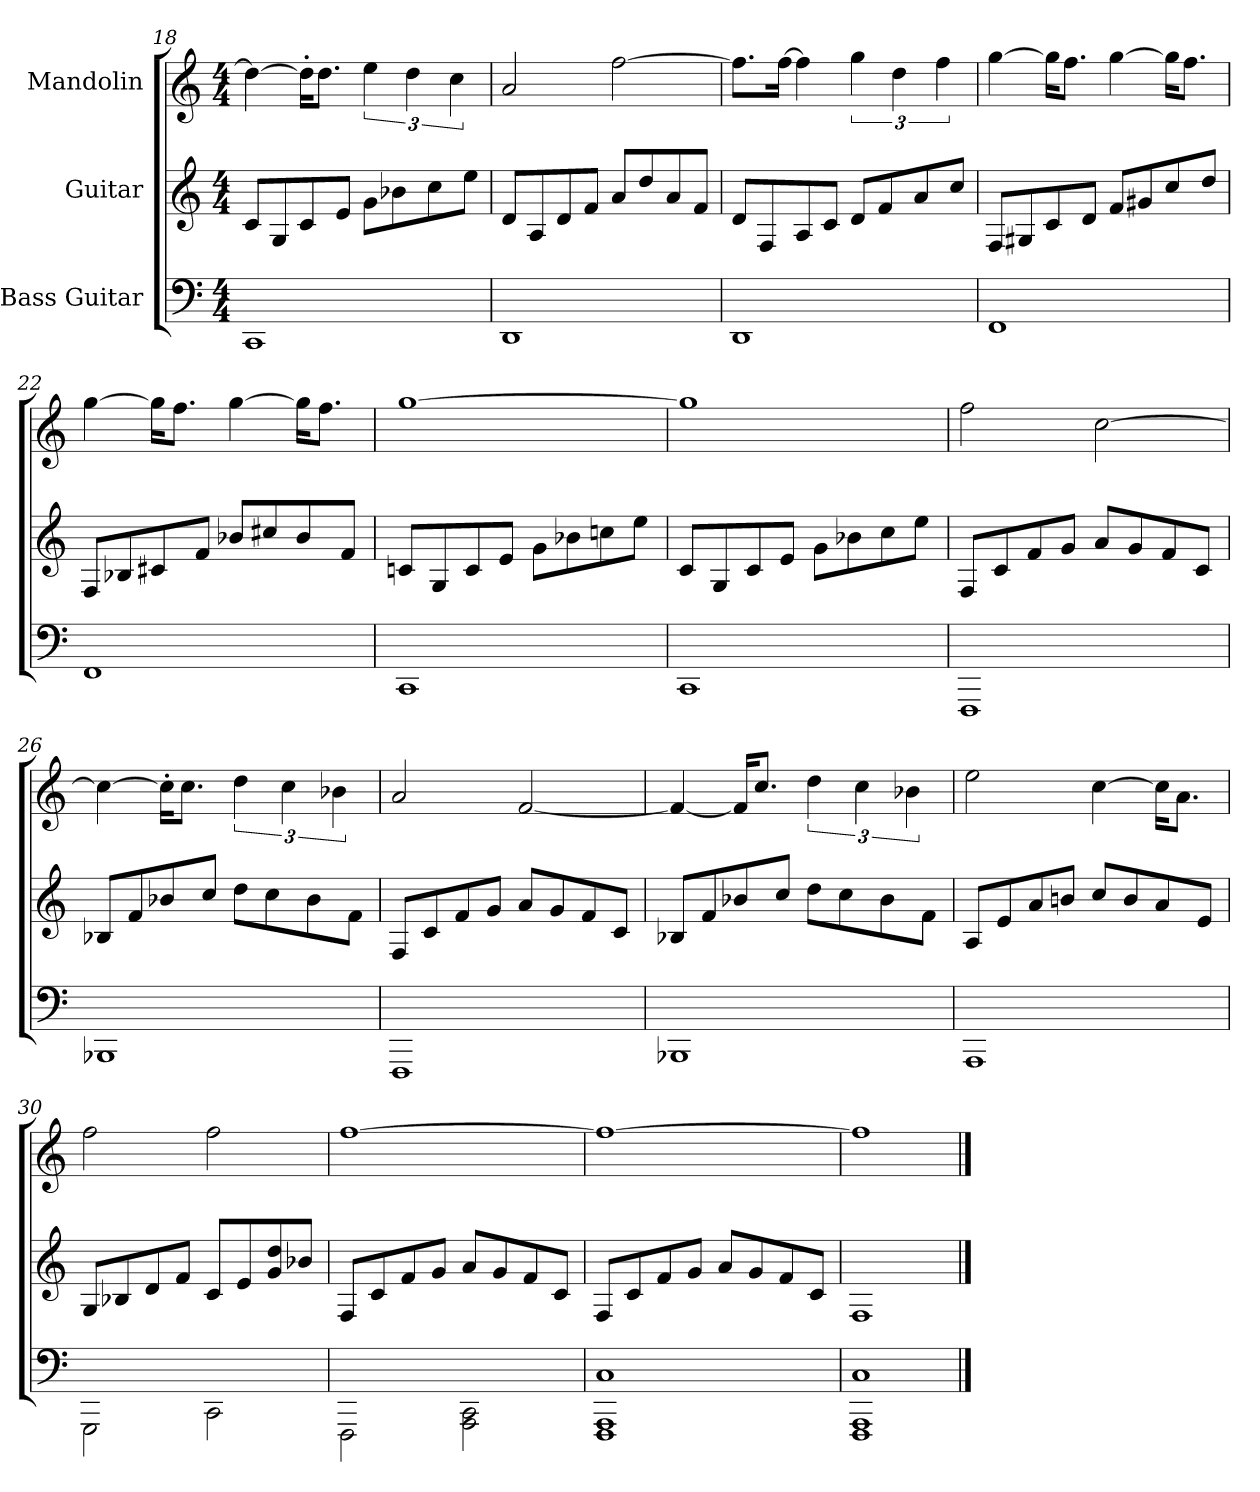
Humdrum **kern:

**kern	**kern	**kern
*part3	*part2	*part1
*staff3	*staff2	*staff1
*I"Bass Guitar	*I"Guitar	*I"Mandolin
*	*clefG2	*clefG2
*	*ITrd7c12	*
*k[]	*k[]	*k[]
*M4/4	*M4/4	*M4/4
=18	=18	=18
1CC	8C/L	4dd\_
.	8GG/	.
.	8C/	16dd'\KL]
.	.	8.dd\J
.	8E/J	.
.	8G\L	6ee\
.	8B-X\	.
.	.	6dd\
.	8c\	.
.	.	6cc\
.	8e\J	.
=19	=19	=19
1DD	8D/L	2a/
.	8AA/	.
.	8D/	.
.	8F/J	.
.	8A/L	[2ff\
.	8d/	.
.	8A/	.
.	8F/J	.
!!LO:LB:g=z
=20	=20	=20
1DD	8D/L	8.ff\L]
.	8FF/	.
.	.	[16ff\Jk
.	8AA/	4ff\]
.	8C/J	.
.	8D/L	6gg\
.	8F/	.
.	.	6dd\
.	8A/	.
.	.	6ff\
.	8c/J	.
=21	=21	=21
1FF	8FF/L	[4gg\
.	8GG#X/	.
.	8C/	16gg\KL]
.	.	8.ff\J
.	8D/J	.
.	8F/L	[4gg\
.	8G#X/	.
.	8c/	16gg\KL]
.	.	8.ff\J
.	8d/J	.
=22	=22	=22
1FF	8FF/L	[4gg\
.	8BB-X/	.
.	8C#X/	16gg\KL]
.	.	8.ff\J
.	8F/J	.
.	8B-X/L	[4gg\
.	8c#X/	.
.	8B-/	16gg\KL]
.	.	8.ff\J
.	8F/J	.
!!LO:LB:g=z
=23	=23	=23
1CC	8Cn/L	[1gg
.	8GG/	.
.	8C/	.
.	8E/J	.
.	8G\L	.
.	8B-X\	.
.	8cn\	.
.	8e\J	.
=24	=24	=24
1CC	8C/L	1gg]
.	8GG/	.
.	8C/	.
.	8E/J	.
.	8G\L	.
.	8B-X\	.
.	8c\	.
.	8e\J	.
=25	=25	=25
1FFF	8FF/L	2ff\
.	8C/	.
.	8F/	.
.	8G/J	.
.	8A/L	[2cc\
.	8G/	.
.	8F/	.
.	8C/J	.
=26	=26	=26
1BBB-	8BB-X/L	4cc\_
.	8F/	.
.	8B-X/	16cc'\KL]
.	.	8.cc\J
.	8c/J	.
.	8d\L	6dd\
.	8c\	.
.	.	6cc\
.	8B-\	.
.	.	6b-X\
.	8F\J	.
!!LO:LB:g=z
=27	=27	=27
1FFF	8FF/L	2a/
.	8C/	.
.	8F/	.
.	8G/J	.
.	8A/L	[2f/
.	8G/	.
.	8F/	.
.	8C/J	.
=28	=28	=28
1BBB-	8BB-X/L	4f/_
.	8F/	.
.	8B-X/	16f/KL]
.	.	8.cc/J
.	8c/J	.
.	8d\L	6dd\
.	8c\	.
.	.	6cc\
.	8B-\	.
.	.	6b-X\
.	8F\J	.
=29	=29	=29
1AAA	8AA/L	2ee\
.	8E/	.
.	8A/	.
.	8Bn/J	.
.	8c/L	[4cc\
.	8B/	.
.	8A/	16cc\KL]
.	.	8.a\J
.	8E/J	.
=30	=30	=30
2GGG\	8GG/L	2ff\
.	8BB-X/	.
.	8D/	.
.	8F/J	.
2CC\	8C/L	2ff\
.	8E/	.
.	8G/ 8d/	.
.	8B-X/J	.
=31	=31	=31
2FFF\	8FF/L	[1ff
.	8C/	.
.	8F/	.
.	8G/J	.
2AAA\ 2CC\	8A/L	.
.	8G/	.
.	8F/	.
.	8C/J	.
!!LO:PB:g=z
=32	=32	=32
*^	*	*
1AAA 1C	1FFF	8FF/L	1ff_
.	.	8C/	.
.	.	8F/	.
.	.	8G/J	.
.	.	8A/L	.
.	.	8G/	.
.	.	8F/	.
.	.	8C/J	.
=33	=33	=33	=33
1AAA 1C	1FFF	1FF	1ff]
*v	*v	*	*
==	==	==
*-	*-	*-
